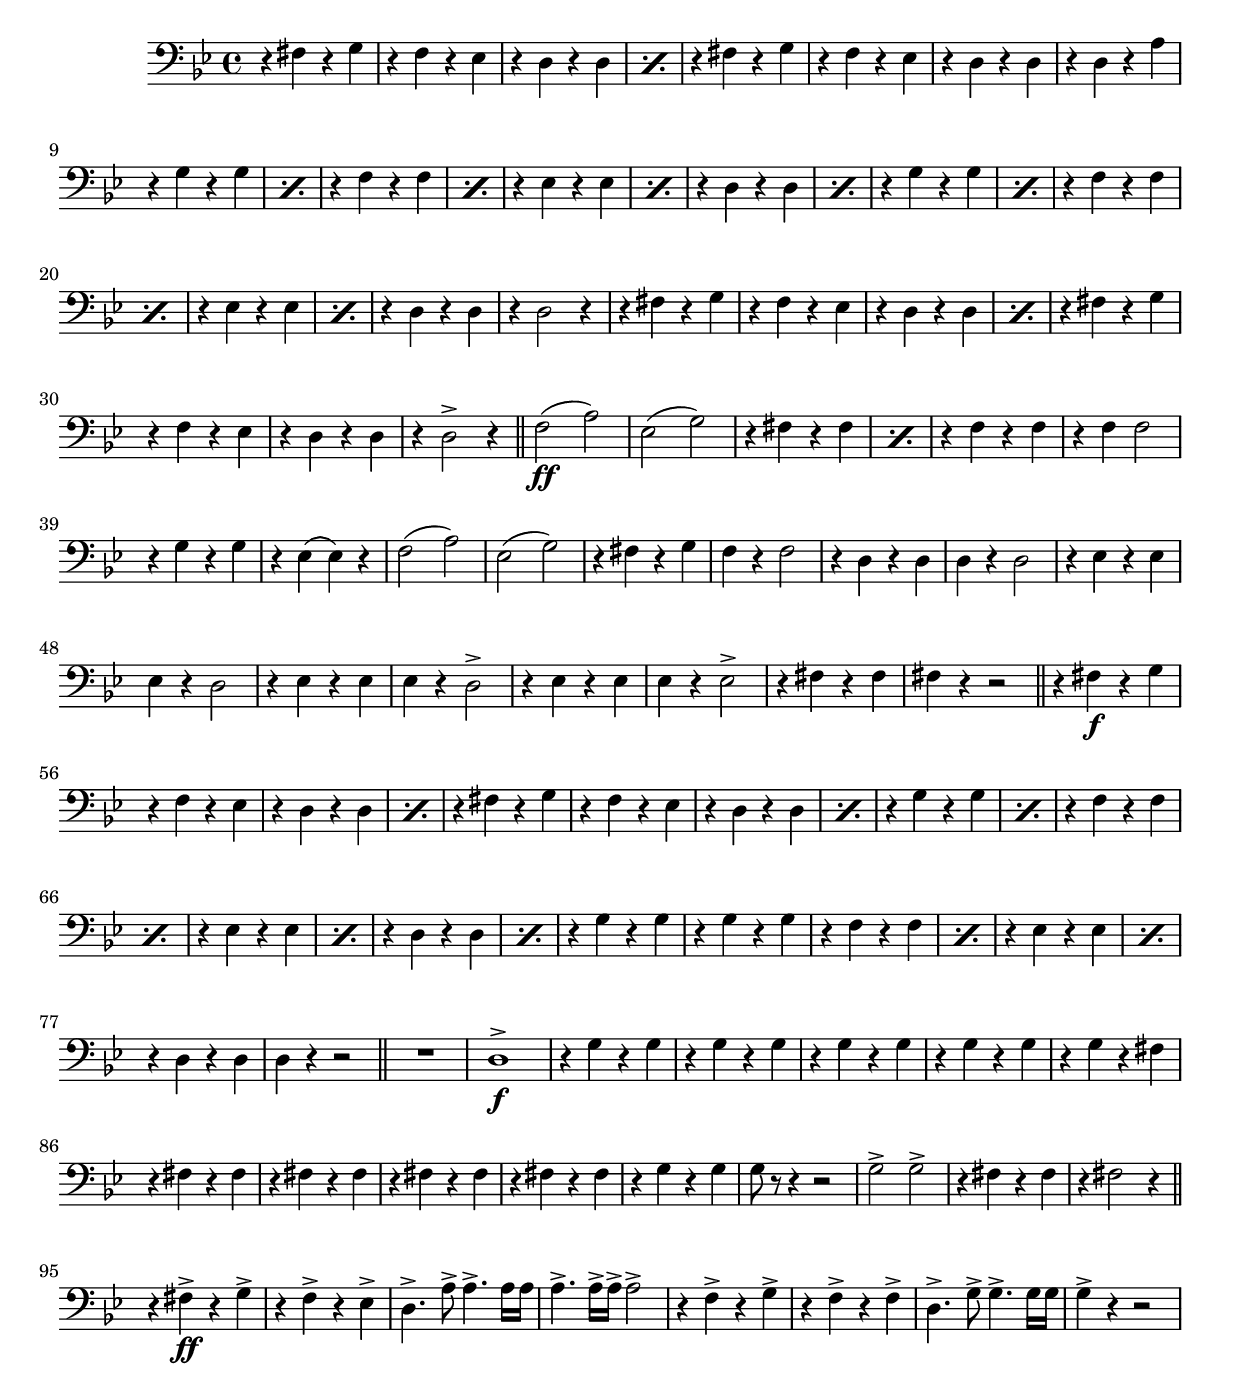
\relative c {
  \clef "bass"
  \key bes \major
  \time 4/4
  r4 fis r g | r f r ees | \repeat percent 2 {r d r d } | 
  r4 fis r g | r f r ees | r d r d | r d r a' | \repeat percent 2 {r g r g } |
  \repeat percent 2 {r f r f } | \repeat percent 2 {r ees r ees} |
  %\break
  \repeat percent 2 {r d r d } | \repeat percent 2 {r g r g} | \repeat percent 2 {r f r f} |
  \repeat percent 2 {r ees r ees} | r d r d | r d2 r4 | r fis r g | r f r ees |
  \repeat percent 2 {r d r d |} r fis r g |
  %\break
  r f r ees | r d r d | r d2\accent r4 \bar "||" \newSpacingSection
  f2\ff (a) | ees (g) | \repeat percent 2 {r4 fis r fis} | r f r f | r f f2 | r4 g r g | r ees (ees) r | 
  f2 (a) | ees (g) | r4 fis r g |
  %\break
  f4 r f2 | r4 d r d | d r d2 | r4 ees r ees | ees r d2 | r4 ees r ees | ees r d2\accent |
  r4 ees r ees | ees r ees2\accent | r4 fis r fis | fis r r2 |
  \bar "||" \newSpacingSection
  r4 fis\f r g |
  %\break
  r4 f r ees | \repeat percent 2 {r d r d} |  r fis r g | r f r ees | \repeat percent 2 {r d r d} |
  \repeat percent 2 {r g r g } |  \repeat percent 2 {r f r f } | \repeat percent 2 {r ees r ees} |
  \repeat percent 2 {r d r d } | 
  %\break
  \repeat unfold 2 {r4 g r g} | \repeat percent 2 {r f r f} | \repeat percent 2 {r ees r ees} | r d r d | d r r2
  \bar "||" \newSpacingSection
  \compressFullBarRests
  R1
  d\accent\f | \repeat unfold 4 {r4 g r g} | r g r fis |
  %\break
  r fis r fis | \repeat unfold 3 {r fis r fis} | r g r g | g8 r8 r4 r2 |
  g2\accent g\accent | r4 fis r fis | r fis2 r4 
  \bar "||" \newSpacingSection
  r4 fis\accent\ff r g\accent | r f\accent r ees\accent | d4.\accent a'8\accent a4.\accent a16 a |
  %\break
  a4.\accent a16\accent a16\accent a2\accent | r4 f\accent r g\accent | 
  r f\accent r f\accent | d4.\accent g8\accent g4.\accent g16 g | g4\accent r r2
  %\bar "||" %\newSpacingSection
  %\repeat unfold 2 {g2.\accent r4 } | g1
}
